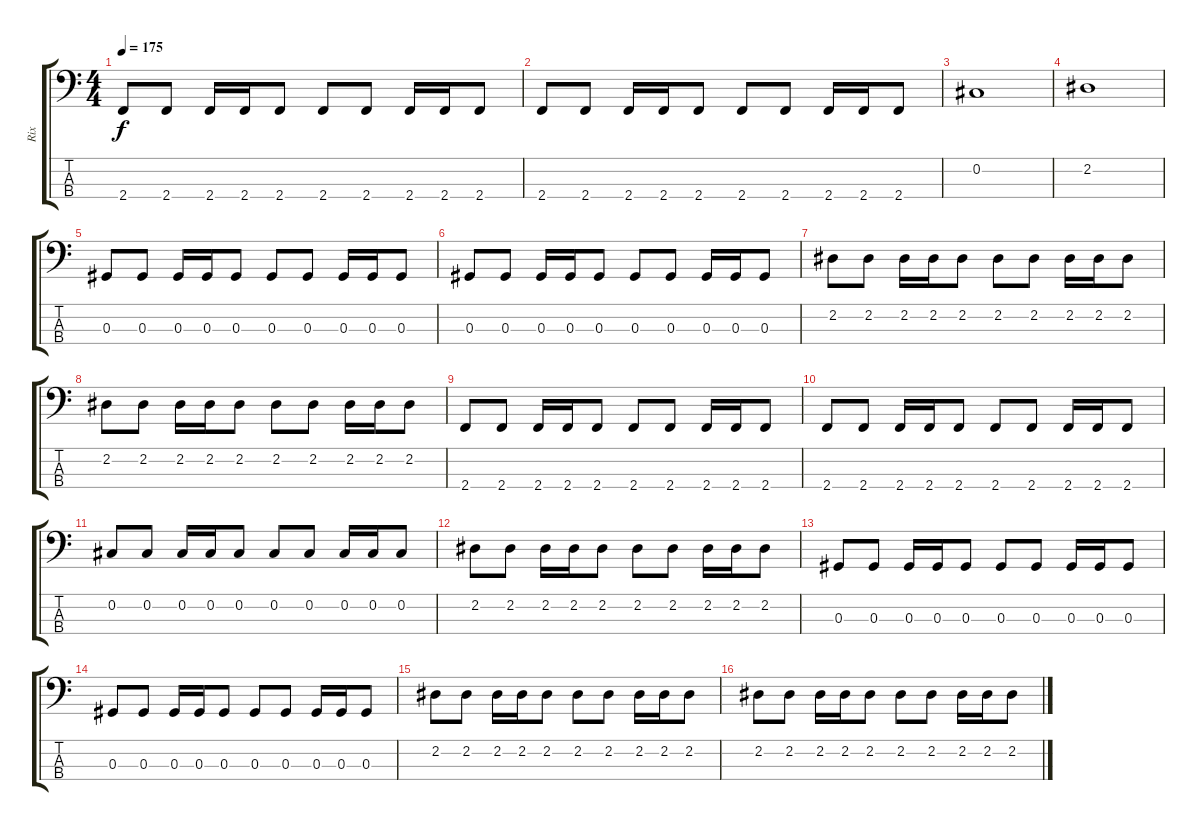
\track ("Rix" "Rix") {instrument electricbassfinger}
\staff {score tabs}
\tuning (Gb2 Db2 Ab1 Eb1) {hide}
\ts (4 4)
\tempo 175
\clef f4
\ks c
2.4.8{dy f} 2.4.8 2.4.16 2.4.16 2.4.8 2.4.8 2.4.8 2.4.16 2.4.16 2.4.8 |
2.4.8 2.4.8 2.4.16 2.4.16 2.4.8 2.4.8 2.4.8 2.4.16 2.4.16 2.4.8 |
0.2.1 |
2.2.1 |
0.3.8 0.3.8 0.3.16 0.3.16 0.3.8 0.3.8 0.3.8 0.3.16 0.3.16 0.3.8 |
0.3.8 0.3.8 0.3.16 0.3.16 0.3.8 0.3.8 0.3.8 0.3.16 0.3.16 0.3.8 |
2.2.8 2.2.8 2.2.16 2.2.16 2.2.8 2.2.8 2.2.8 2.2.16 2.2.16 2.2.8 |
2.2.8 2.2.8 2.2.16 2.2.16 2.2.8 2.2.8 2.2.8 2.2.16 2.2.16 2.2.8 |
2.4.8 2.4.8 2.4.16 2.4.16 2.4.8 2.4.8 2.4.8 2.4.16 2.4.16 2.4.8 |
2.4.8 2.4.8 2.4.16 2.4.16 2.4.8 2.4.8 2.4.8 2.4.16 2.4.16 2.4.8 |
0.2.8 0.2.8 0.2.16 0.2.16 0.2.8 0.2.8 0.2.8 0.2.16 0.2.16 0.2.8 |
2.2.8 2.2.8 2.2.16 2.2.16 2.2.8 2.2.8 2.2.8 2.2.16 2.2.16 2.2.8 |
0.3.8 0.3.8 0.3.16 0.3.16 0.3.8 0.3.8 0.3.8 0.3.16 0.3.16 0.3.8 |
0.3.8 0.3.8 0.3.16 0.3.16 0.3.8 0.3.8 0.3.8 0.3.16 0.3.16 0.3.8 |
2.2.8 2.2.8 2.2.16 2.2.16 2.2.8 2.2.8 2.2.8 2.2.16 2.2.16 2.2.8 |
2.2.8 2.2.8 2.2.16 2.2.16 2.2.8 2.2.8 2.2.8 2.2.16 2.2.16 2.2.8
